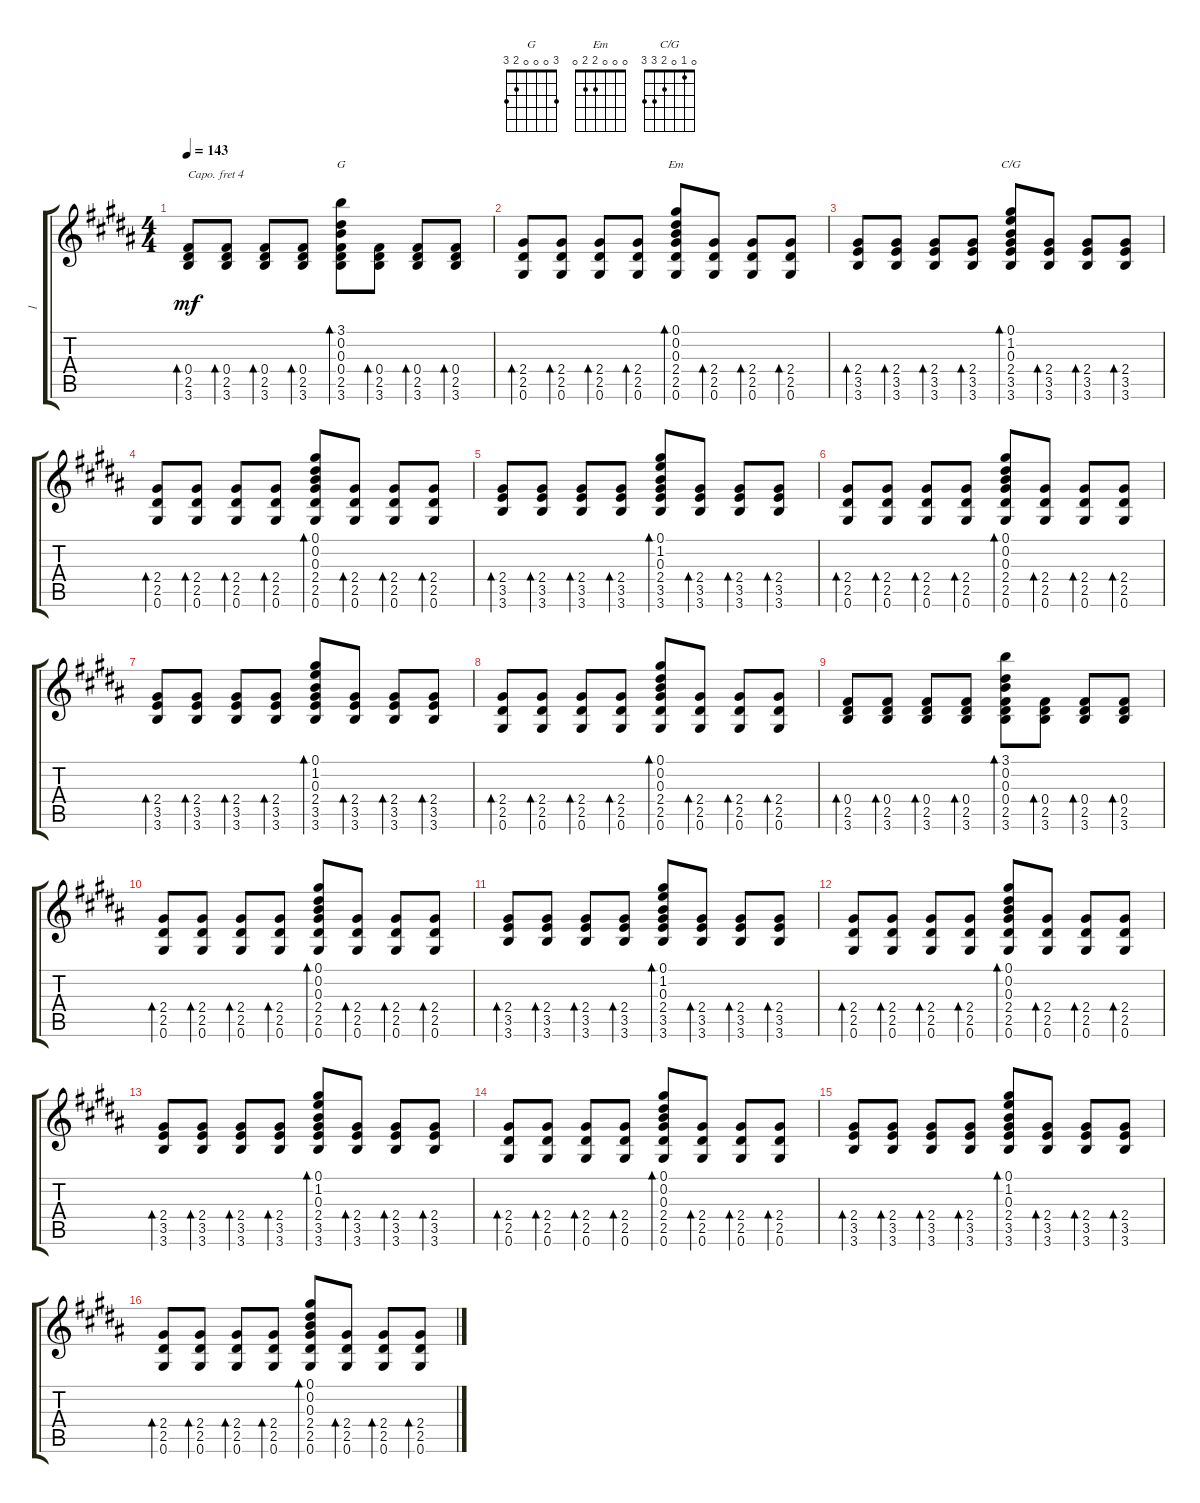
\track ("1" "1") {instrument overdrivenguitar}
\staff {score tabs}
\capo 4
\tuning (E4 B3 G3 D3 A2 E2) {hide}
\chord ("G" 3 0 0 0 2 3)
\chord ("Em" 0 0 0 2 2 0)
\chord ("C/G" 0 1 0 2 3 3)
\ts (4 4)
\tempo 143
\clef g2
\ks g#minor
(0.4 2.5 3.6).8{bd 30 dy mf} (0.4 2.5 3.6).8{bd 30} (0.4 2.5 3.6).8{bd 30} (0.4 2.5 3.6).8{bd 30} (3.1 0.2 0.3 0.4 2.5 3.6).8{bd 30 ch "G"} (0.4 2.5 3.6).8{bd 30} (0.4 2.5 3.6).8{bd 30} (0.4 2.5 3.6).8{bd 30} |
(2.4 2.5 0.6).8{bd 30} (2.4 2.5 0.6).8{bd 30} (2.4 2.5 0.6).8{bd 30} (2.4 2.5 0.6).8{bd 30} (0.1 0.2 0.3 2.4 2.5 0.6).8{bd 30 ch "Em"} (2.4 2.5 0.6).8{bd 30} (2.4 2.5 0.6).8{bd 30} (2.4 2.5 0.6).8{bd 30} |
(2.4 3.5 3.6).8{bd 30} (2.4 3.5 3.6).8{bd 30} (2.4 3.5 3.6).8{bd 30} (2.4 3.5 3.6).8{bd 30} (0.1 1.2 0.3 2.4 3.5 3.6).8{bd 30 ch "C/G"} (2.4 3.5 3.6).8{bd 30} (2.4 3.5 3.6).8{bd 30} (2.4 3.5 3.6).8{bd 30} |
(2.4 2.5 0.6).8{bd 30} (2.4 2.5 0.6).8{bd 30} (2.4 2.5 0.6).8{bd 30} (2.4 2.5 0.6).8{bd 30} (0.1 0.2 0.3 2.4 2.5 0.6).8{bd 30} (2.4 2.5 0.6).8{bd 30} (2.4 2.5 0.6).8{bd 30} (2.4 2.5 0.6).8{bd 30} |
(2.4 3.5 3.6).8{bd 30} (2.4 3.5 3.6).8{bd 30} (2.4 3.5 3.6).8{bd 30} (2.4 3.5 3.6).8{bd 30} (0.1 1.2 0.3 2.4 3.5 3.6).8{bd 30} (2.4 3.5 3.6).8{bd 30} (2.4 3.5 3.6).8{bd 30} (2.4 3.5 3.6).8{bd 30} |
(2.4 2.5 0.6).8{bd 30} (2.4 2.5 0.6).8{bd 30} (2.4 2.5 0.6).8{bd 30} (2.4 2.5 0.6).8{bd 30} (0.1 0.2 0.3 2.4 2.5 0.6).8{bd 30} (2.4 2.5 0.6).8{bd 30} (2.4 2.5 0.6).8{bd 30} (2.4 2.5 0.6).8{bd 30} |
(2.4 3.5 3.6).8{bd 30} (2.4 3.5 3.6).8{bd 30} (2.4 3.5 3.6).8{bd 30} (2.4 3.5 3.6).8{bd 30} (0.1 1.2 0.3 2.4 3.5 3.6).8{bd 30} (2.4 3.5 3.6).8{bd 30} (2.4 3.5 3.6).8{bd 30} (2.4 3.5 3.6).8{bd 30} |
(2.4 2.5 0.6).8{bd 30} (2.4 2.5 0.6).8{bd 30} (2.4 2.5 0.6).8{bd 30} (2.4 2.5 0.6).8{bd 30} (0.1 0.2 0.3 2.4 2.5 0.6).8{bd 30} (2.4 2.5 0.6).8{bd 30} (2.4 2.5 0.6).8{bd 30} (2.4 2.5 0.6).8{bd 30} |
(0.4 2.5 3.6).8{bd 30} (0.4 2.5 3.6).8{bd 30} (0.4 2.5 3.6).8{bd 30} (0.4 2.5 3.6).8{bd 30} (3.1 0.2 0.3 0.4 2.5 3.6).8{bd 30} (0.4 2.5 3.6).8{bd 30} (0.4 2.5 3.6).8{bd 30} (0.4 2.5 3.6).8{bd 30} |
(2.4 2.5 0.6).8{bd 30} (2.4 2.5 0.6).8{bd 30} (2.4 2.5 0.6).8{bd 30} (2.4 2.5 0.6).8{bd 30} (0.1 0.2 0.3 2.4 2.5 0.6).8{bd 30} (2.4 2.5 0.6).8{bd 30} (2.4 2.5 0.6).8{bd 30} (2.4 2.5 0.6).8{bd 30} |
(2.4 3.5 3.6).8{bd 30} (2.4 3.5 3.6).8{bd 30} (2.4 3.5 3.6).8{bd 30} (2.4 3.5 3.6).8{bd 30} (0.1 1.2 0.3 2.4 3.5 3.6).8{bd 30} (2.4 3.5 3.6).8{bd 30} (2.4 3.5 3.6).8{bd 30} (2.4 3.5 3.6).8{bd 30} |
(2.4 2.5 0.6).8{bd 30} (2.4 2.5 0.6).8{bd 30} (2.4 2.5 0.6).8{bd 30} (2.4 2.5 0.6).8{bd 30} (0.1 0.2 0.3 2.4 2.5 0.6).8{bd 30} (2.4 2.5 0.6).8{bd 30} (2.4 2.5 0.6).8{bd 30} (2.4 2.5 0.6).8{bd 30} |
(2.4 3.5 3.6).8{bd 30} (2.4 3.5 3.6).8{bd 30} (2.4 3.5 3.6).8{bd 30} (2.4 3.5 3.6).8{bd 30} (0.1 1.2 0.3 2.4 3.5 3.6).8{bd 30} (2.4 3.5 3.6).8{bd 30} (2.4 3.5 3.6).8{bd 30} (2.4 3.5 3.6).8{bd 30} |
(2.4 2.5 0.6).8{bd 30} (2.4 2.5 0.6).8{bd 30} (2.4 2.5 0.6).8{bd 30} (2.4 2.5 0.6).8{bd 30} (0.1 0.2 0.3 2.4 2.5 0.6).8{bd 30} (2.4 2.5 0.6).8{bd 30} (2.4 2.5 0.6).8{bd 30} (2.4 2.5 0.6).8{bd 30} |
(2.4 3.5 3.6).8{bd 30} (2.4 3.5 3.6).8{bd 30} (2.4 3.5 3.6).8{bd 30} (2.4 3.5 3.6).8{bd 30} (0.1 1.2 0.3 2.4 3.5 3.6).8{bd 30} (2.4 3.5 3.6).8{bd 30} (2.4 3.5 3.6).8{bd 30} (2.4 3.5 3.6).8{bd 30} |
(2.4 2.5 0.6).8{bd 30} (2.4 2.5 0.6).8{bd 30} (2.4 2.5 0.6).8{bd 30} (2.4 2.5 0.6).8{bd 30} (0.1 0.2 0.3 2.4 2.5 0.6).8{bd 30} (2.4 2.5 0.6).8{bd 30} (2.4 2.5 0.6).8{bd 30} (2.4 2.5 0.6).8{bd 30}
